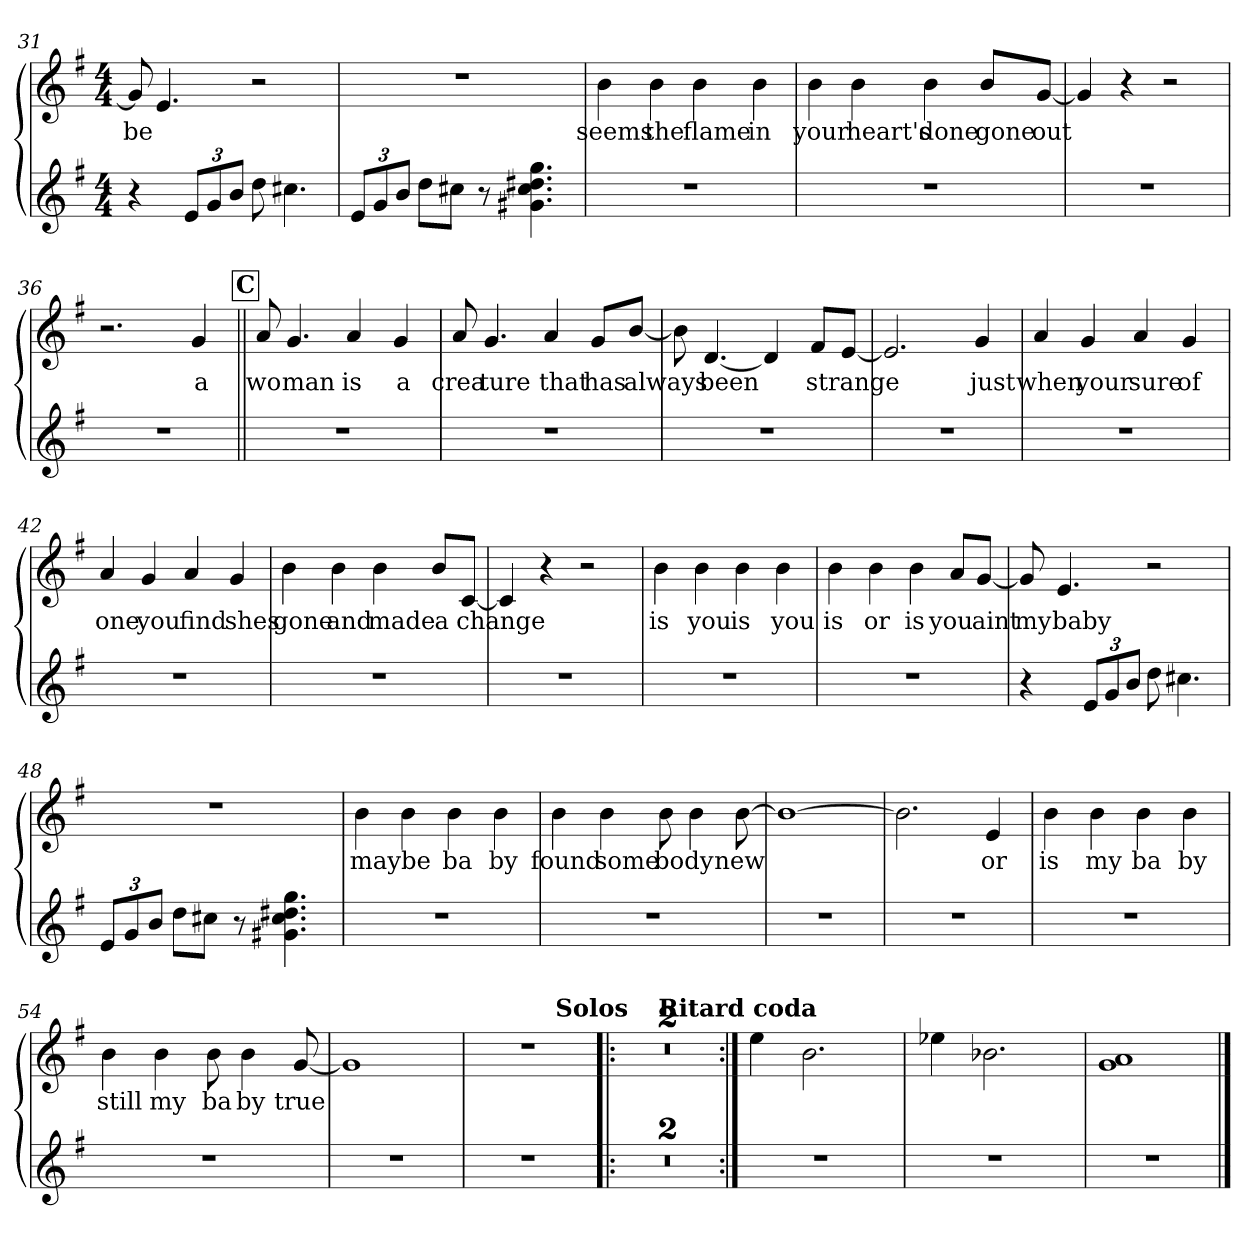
**kern	**kern	**text
*part2	*part1	*part1
*staff2	*staff1	*staff1
!!LO:PB:g=z
*clefG2	*clefG2	*
*k[f#]	*k[f#]	*
*e:	*e:	*
*M4/4	*M4/4	*
=31	=31	=31
!	!	!LO:LY:b
4r	8g/]	be
.	4.e/	.
*Xbrackettup	*	*
12e/L	.	.
12g/	.	.
12b/J	.	.
8dd\	2r	.
4.cc#X\	.	.
=32	=32	=32
12e/L	1r	.
12g/	.	.
12b/J	.	.
8dd\L	.	.
8cc#X\J	.	.
8r	.	.
4.g#X\ 4.cc#\ 4.dd#X\ 4.gg\	.	.
=33	=33	=33
!	!	!LO:LY:b
1r	4b\	seems
!	!	!LO:LY:b
.	4b\	the
!	!	!LO:LY:b
.	4b\	flame
!	!	!LO:LY:b
.	4b\	in
=34	=34	=34
!	!	!LO:LY:b
1r	4b\	your
!	!	!LO:LY:b
.	4b\	heart's
!	!	!LO:LY:b
.	4b\	done
!	!	!LO:LY:b
.	8b/L	gone
!	!	!LO:LY:b
.	[8g/J	out
!!LO:LB:g=z
=35	=35	=35
1r	4g/]	.
.	4r	.
.	2r	.
=36	=36	=36
1r	2.r	.
!	!	!LO:LY:b
.	4g/	a
!!LO:REH:place=s1:a:fs=15.4:t=C
=37||	=37||	=37||
!	!	!LO:LY:b
1r	8a/	wo
!	!	!LO:LY:b
.	4.g/	man
!	!	!LO:LY:b
.	4a/	is
!	!	!LO:LY:b
.	4g/	a
=38	=38	=38
!	!	!LO:LY:b
1r	8a/	crea
!	!	!LO:LY:b
.	4.g/	ture
!	!	!LO:LY:b
.	4a/	that
!	!	!LO:LY:b
.	8g/L	has
!	!	!LO:LY:b
.	[8b/J	always
=39	=39	=39
1r	8b\]	.
!	!	!LO:LY:b
.	[4.d/	been
.	4d/]	.
!	!	!LO:LY:b
.	8f#/L	strange
.	[8e/J	.
!!LO:LB:g=z
=40	=40	=40
1r	2.e/]	.
!	!	!LO:LY:b
.	4g/	just
=41	=41	=41
!	!	!LO:LY:b
1r	4a/	when
!	!	!LO:LY:b
.	4g/	your
!	!	!LO:LY:b
.	4a/	sure
!	!	!LO:LY:b
.	4g/	of
=42	=42	=42
!	!	!LO:LY:b
1r	4a/	one
!	!	!LO:LY:b
.	4g/	you
!	!	!LO:LY:b
.	4a/	find
!	!	!LO:LY:b
.	4g/	shes
=43	=43	=43
!	!	!LO:LY:b
1r	4b\	gone
!	!	!LO:LY:b
.	4b\	and
!	!	!LO:LY:b
.	4b\	made
!	!	!LO:LY:b
.	8b/L	a
!	!	!LO:LY:b
.	[8c/J	change
!!LO:LB:g=z
=44	=44	=44
1r	4c/]	.
.	4r	.
.	2r	.
!!LO:LB:g=z
=45	=45	=45
!	!	!LO:LY:b
1r	4b\	is
!	!	!LO:LY:b
.	4b\	you
!	!	!LO:LY:b
.	4b\	is
!	!	!LO:LY:b
.	4b\	you
=46	=46	=46
!	!	!LO:LY:b
1r	4b\	is
!	!	!LO:LY:b
.	4b\	or
!	!	!LO:LY:b
.	4b\	is
!	!	!LO:LY:b
.	8a/L	you
!	!	!LO:LY:b
.	[8g/J	aint
=47	=47	=47
!	!	!LO:LY:b
4r	8g/]	my
!	!	!LO:LY:b
.	4.e/	baby
12e/L	.	.
12g/	.	.
12b/J	.	.
8dd\	2r	.
4.cc#X\	.	.
=48	=48	=48
12e/L	1r	.
12g/	.	.
12b/J	.	.
8dd\L	.	.
8cc#X\J	.	.
8r	.	.
4.g#X\ 4.cc#\ 4.dd#X\ 4.gg\	.	.
!!LO:LB:g=z
=49	=49	=49
!	!	!LO:LY:b
1r	4b\	maybe
.	4b\	.
!	!	!LO:LY:b
.	4b\	ba
!	!	!LO:LY:b
.	4b\	by
!!LO:LB:g=z
=50	=50	=50
!	!	!LO:LY:b
1r	4b\	found
!	!	!LO:LY:b
.	4b\	some
!	!	!LO:LY:b
.	8b\	body
.	4b\	.
!	!	!LO:LY:b
.	[8b\	new
=51	=51	=51
1r	1b_	.
=52	=52	=52
1r	2.b\]	.
!	!	!LO:LY:b
.	4e/	or
=53	=53	=53
!	!	!LO:LY:b
1r	4b\	is
!	!	!LO:LY:b
.	4b\	my
!	!	!LO:LY:b
.	4b\	ba
!	!	!LO:LY:b
.	4b\	by
=54	=54	=54
!	!	!LO:LY:b
1r	4b\	still
!	!	!LO:LY:b
.	4b\	my
!	!	!LO:LY:b
.	8b\	ba
!	!	!LO:LY:b
.	4b\	by
!	!	!LO:LY:b
.	[8g/	true
=55	=55	=55
1r	1g]	.
!!LO:LB:g=z
=56	=56	=56
1r	1r	.
!!LO:PB:g=z
!!LO:REH:place=s1:a:enc=none:fs=15.4:t=Solos
=57!|:	=57!|:	=57!|:
1r	1r	.
=58	=58	=58
1r	1r	.
!!LO:LB:g=z
!!LO:REH:place=s1:a:enc=none:fs=15.4:t=Ritard coda
=59:|!	=59:|!	=59:|!
1r	4ee\	.
.	2.b\	.
=60	=60	=60
1r	4ee-X\	.
.	2.b-X\	.
=61	=61	=61
1r	1g 1a	.
==	==	==
*-	*-	*-
